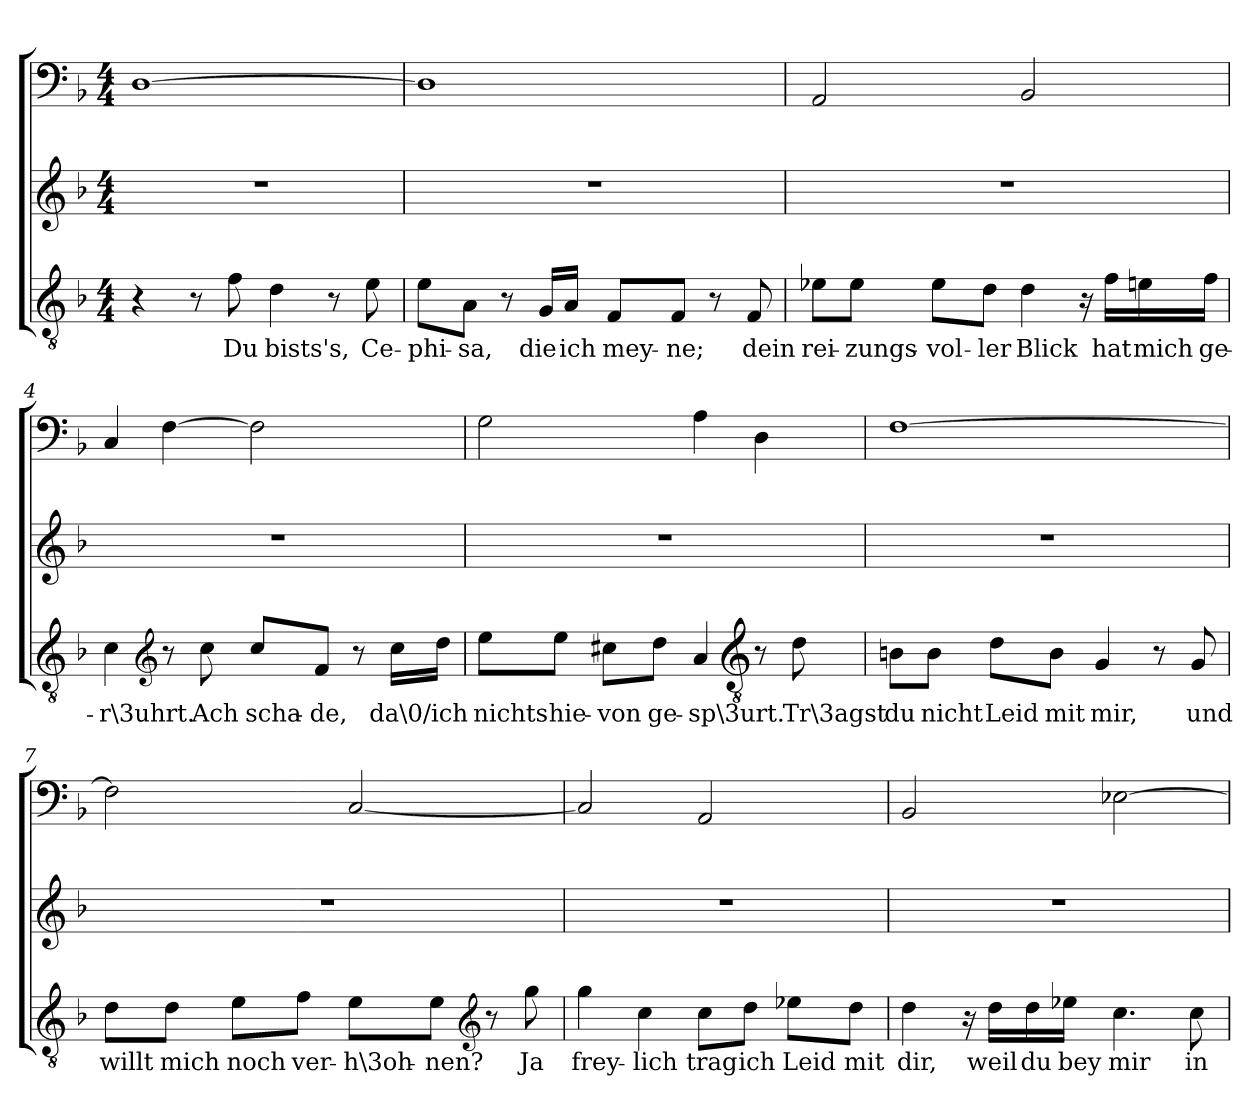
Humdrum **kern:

**kern	**text	**kern	**kern
*part3	*part3	*part2	*part1
*staff3	*staff3	*staff2	*staff1
*clefGv2	*	*clefG2	*clefF4
*k[b-]	*	*k[b-]	*k[b-]
*d:	*	*d:	*d:
*M4/4	*	*M4/4	*M4/4
=1	=1	=1	=1
4r	.	1r	[1D\
8r	.	.	.
8f\	Du	.	.
4d\	bists's,	.	.
8r	.	.	.
8e\	Ce-	.	.
=2	=2	=2	=2
8e\L	-phi-	1r	1D\]
8A\J	-sa,	.	.
8r	.	.	.
16G/LL	die	.	.
16A/JJ	ich	.	.
8F/L	mey-	.	.
8F/J	-ne;	.	.
8r	.	.	.
8F/	dein	.	.
=3	=3	=3	=3
8e-X\L	rei-	1r	2AA/
8e-\J	-zungs-	.	.
8e-\L	-vol-	.	.
8d\J	-ler	.	.
4d\	Blick	.	2BB-/
16r	.	.	.
16f\LL	hat	.	.
16en\	mich	.	.
16f\JJ	ge-	.	.
=4	=4	=4	=4
4c\	-r\3uhrt.	1r	4C/
*clefG2	*	*	*
8r	.	.	[4F\
8cc\	Ach	.	.
8cc/L	scha-	.	2F\]
8f/J	-de,	.	.
8r	.	.	.
16cc\LL	da\0/	.	.
16dd\JJ	ich	.	.
=5	=5	=5	=5
8ee\L	nichts	1r	2G\
8ee\J	hie-	.	.
8cc#X\L	-von	.	.
8dd\J	ge-	.	.
4a/	-sp\3urt.	.	4A\
*clefGv2	*	*	*
8r	.	.	4D\
8d\	Tr\3agst	.	.
=6	=6	=6	=6
8Bn\L	du	1r	[1F\
8B\J	nicht	.	.
8d\L	Leid	.	.
8B\J	mit	.	.
4G/	mir,	.	.
8r	.	.	.
8G/	und	.	.
=7	=7	=7	=7
8d\L	willt	1r	2F\]
8d\J	mich	.	.
8e\L	noch	.	.
8f\J	ver-	.	.
8e\L	-h\3oh-	.	[2C/
8e\J	-nen?	.	.
*clefG2	*	*	*
8r	.	.	.
8gg\	Ja	.	.
=8	=8	=8	=8
4gg\	frey-	1r	2C/]
4cc\	-lich	.	.
8cc\L	trag	.	2AA/
8dd\J	ich	.	.
8ee-X\L	Leid	.	.
8dd\J	mit	.	.
=9	=9	=9	=9
4dd\	dir,	1r	2BB-/
16r	.	.	.
16dd\LL	weil	.	.
16dd\	du	.	.
16ee-X\JJ	bey	.	.
4.cc\	mir	.	[2E-X\
8cc\	in	.	.
=	=	=	=
*-	*-	*-	*-
